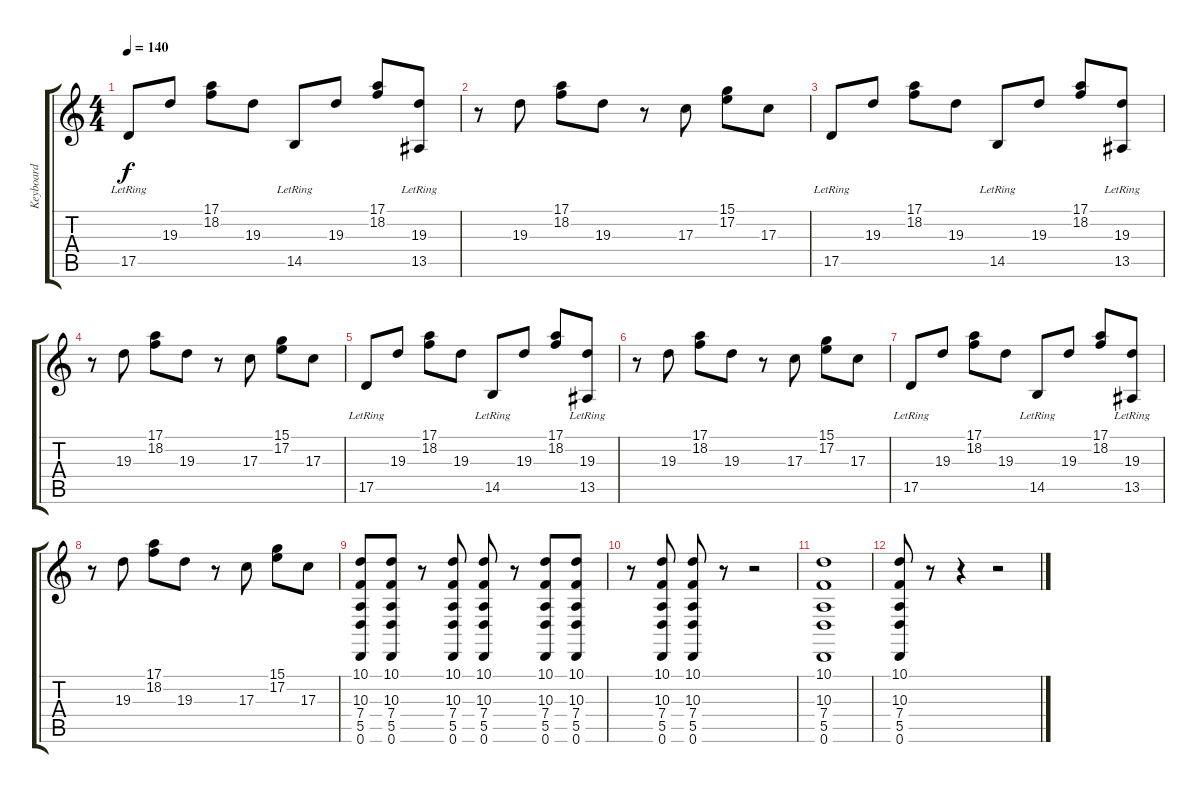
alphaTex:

\track ("Keyboard" "Keyboard") {instrument clavinet}
\staff {score tabs}
\tuning (E4 B3 G3 D3 A2 D2) {hide}
\ts (4 4)
\tempo 140
\clef g2
\ks c
17.5{lr}.8{dy f} 19.3.8 (17.1 18.2).8 19.3.8 14.5{lr}.8 19.3.8 (17.1 18.2).8 (19.3 13.5{lr}).8 |
r.8 19.3.8 (17.1 18.2).8 19.3.8 r.8 17.3.8 (15.1 17.2).8 17.3.8 |
17.5{lr}.8 19.3.8 (17.1 18.2).8 19.3.8 14.5{lr}.8 19.3.8 (17.1 18.2).8 (19.3 13.5{lr}).8 |
r.8 19.3.8 (17.1 18.2).8 19.3.8 r.8 17.3.8 (15.1 17.2).8 17.3.8 |
17.5{lr}.8 19.3.8 (17.1 18.2).8 19.3.8 14.5{lr}.8 19.3.8 (17.1 18.2).8 (19.3 13.5{lr}).8 |
r.8 19.3.8 (17.1 18.2).8 19.3.8 r.8 17.3.8 (15.1 17.2).8 17.3.8 |
17.5{lr}.8 19.3.8 (17.1 18.2).8 19.3.8 14.5{lr}.8 19.3.8 (17.1 18.2).8 (19.3 13.5{lr}).8 |
r.8 19.3.8 (17.1 18.2).8 19.3.8 r.8 17.3.8 (15.1 17.2).8 17.3.8 |
(10.1 10.3 7.4 5.5 0.6).8 (10.1 10.3 7.4 5.5 0.6).8 r.8 (10.1 10.3 7.4 5.5 0.6).8 (10.1 10.3 7.4 5.5 0.6).8 r.8 (10.1 10.3 7.4 5.5 0.6).8 (10.1 10.3 7.4 5.5 0.6).8 |
r.8 (10.1 10.3 7.4 5.5 0.6).8 (10.1 10.3 7.4 5.5 0.6).8 r.8 r.2 |
(10.1 10.3 7.4 5.5 0.6).1 |
(10.1 10.3 7.4 5.5 0.6).8 r.8 r.4 r.2
